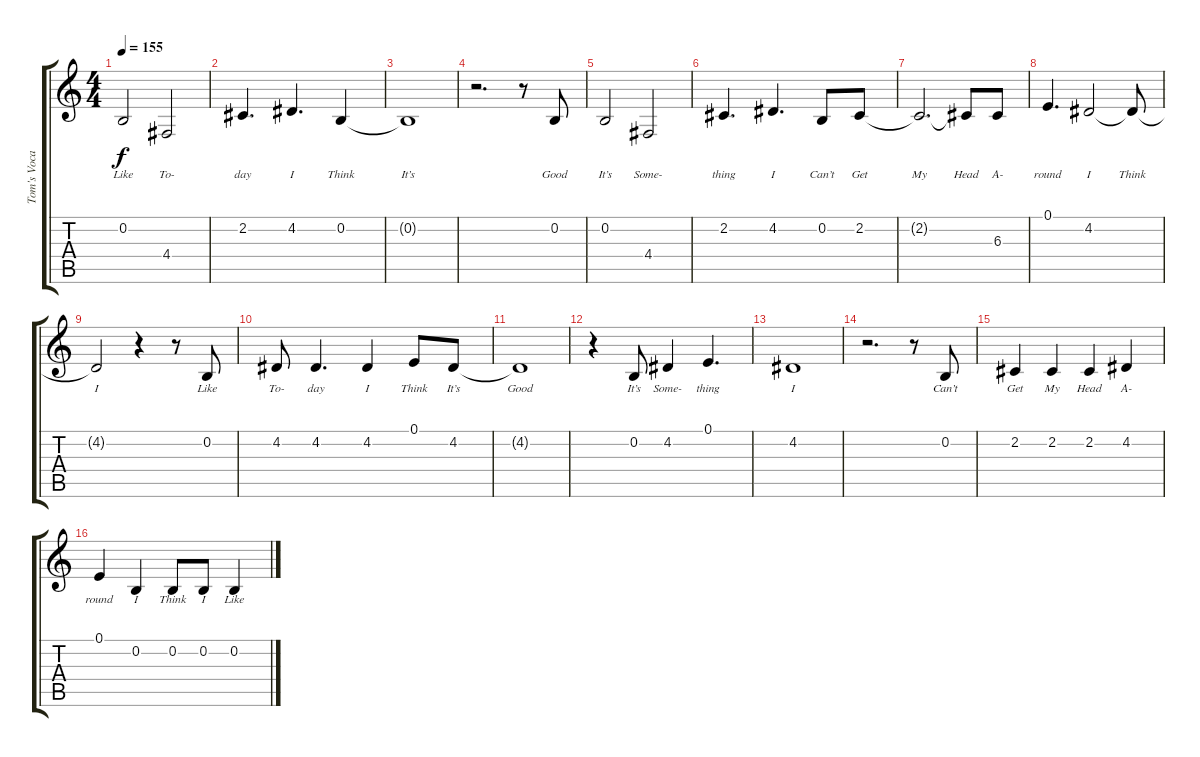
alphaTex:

\track ("Tom's Vocals" "Tom's Voca") {instrument clarinet}
\staff {score tabs}
\tuning (E4 B3 G3 D3 A2 E2) {hide}
\ts (4 4)
\tempo 155
\clef g2
\ks c
0.2.2{lyrics (0 "Like") lyrics (1 "") lyrics (2 "") lyrics (3 "") lyrics (4 "") dy f} 4.4.2{lyrics (0 "To-") lyrics (1 "") lyrics (2 "") lyrics (3 "") lyrics (4 "")} |
2.2.4{d lyrics (0 "day") lyrics (1 "") lyrics (2 "") lyrics (3 "") lyrics (4 "")} 4.2.4{d lyrics (0 "I") lyrics (1 "") lyrics (2 "") lyrics (3 "") lyrics (4 "")} 0.2.4{lyrics (0 "Think") lyrics (1 "") lyrics (2 "") lyrics (3 "") lyrics (4 "")} |
0.2{t}.1{lyrics (0 "It’s") lyrics (1 "") lyrics (2 "") lyrics (3 "") lyrics (4 "")} |
r.2{d} r.8 0.2.8{lyrics (0 "Good") lyrics (1 "") lyrics (2 "") lyrics (3 "") lyrics (4 "")} |
0.2.2{lyrics (0 "It’s") lyrics (1 "") lyrics (2 "") lyrics (3 "") lyrics (4 "")} 4.4.2{lyrics (0 "Some-") lyrics (1 "") lyrics (2 "") lyrics (3 "") lyrics (4 "")} |
2.2.4{d lyrics (0 "thing") lyrics (1 "") lyrics (2 "") lyrics (3 "") lyrics (4 "")} 4.2.4{d lyrics (0 "I") lyrics (1 "") lyrics (2 "") lyrics (3 "") lyrics (4 "")} 0.2.8{lyrics (0 "Can’t") lyrics (1 "") lyrics (2 "") lyrics (3 "") lyrics (4 "")} 2.2.8{lyrics (0 "Get") lyrics (1 "") lyrics (2 "") lyrics (3 "") lyrics (4 "")} |
2.2{t}.2{d lyrics (0 "My") lyrics (1 "") lyrics (2 "") lyrics (3 "") lyrics (4 "")} 2.2{t}.8{lyrics (0 "Head") lyrics (1 "") lyrics (2 "") lyrics (3 "") lyrics (4 "")} 6.3.8{lyrics (0 "A-") lyrics (1 "") lyrics (2 "") lyrics (3 "") lyrics (4 "")} |
0.1.4{d lyrics (0 "round") lyrics (1 "") lyrics (2 "") lyrics (3 "") lyrics (4 "")} 4.2.2{lyrics (0 "I") lyrics (1 "") lyrics (2 "") lyrics (3 "") lyrics (4 "")} 4.2{t}.8{lyrics (0 "Think") lyrics (1 "") lyrics (2 "") lyrics (3 "") lyrics (4 "")} |
4.2{t}.2{lyrics (0 "I") lyrics (1 "") lyrics (2 "") lyrics (3 "") lyrics (4 "")} r.4 r.8 0.2.8{lyrics (0 "Like") lyrics (1 "") lyrics (2 "") lyrics (3 "") lyrics (4 "")} |
4.2.8{lyrics (0 "To-") lyrics (1 "") lyrics (2 "") lyrics (3 "") lyrics (4 "")} 4.2.4{d lyrics (0 "day") lyrics (1 "") lyrics (2 "") lyrics (3 "") lyrics (4 "")} 4.2.4{lyrics (0 "I") lyrics (1 "") lyrics (2 "") lyrics (3 "") lyrics (4 "")} 0.1.8{lyrics (0 "Think") lyrics (1 "") lyrics (2 "") lyrics (3 "") lyrics (4 "")} 4.2.8{lyrics (0 "It’s") lyrics (1 "") lyrics (2 "") lyrics (3 "") lyrics (4 "")} |
4.2{t}.1{lyrics (0 "Good") lyrics (1 "") lyrics (2 "") lyrics (3 "") lyrics (4 "")} |
r.4 0.2.8{lyrics (0 "It’s") lyrics (1 "") lyrics (2 "") lyrics (3 "") lyrics (4 "")} 4.2.4{lyrics (0 "Some-") lyrics (1 "") lyrics (2 "") lyrics (3 "") lyrics (4 "")} 0.1.4{d lyrics (0 "thing") lyrics (1 "") lyrics (2 "") lyrics (3 "") lyrics (4 "")} |
4.2.1{lyrics (0 "I") lyrics (1 "") lyrics (2 "") lyrics (3 "") lyrics (4 "")} |
r.2{d} r.8 0.2.8{lyrics (0 "Can’t") lyrics (1 "") lyrics (2 "") lyrics (3 "") lyrics (4 "")} |
2.2.4{lyrics (0 "Get") lyrics (1 "") lyrics (2 "") lyrics (3 "") lyrics (4 "")} 2.2.4{lyrics (0 "My") lyrics (1 "") lyrics (2 "") lyrics (3 "") lyrics (4 "")} 2.2.4{lyrics (0 "Head") lyrics (1 "") lyrics (2 "") lyrics (3 "") lyrics (4 "")} 4.2.4{lyrics (0 "A-") lyrics (1 "") lyrics (2 "") lyrics (3 "") lyrics (4 "")} |
0.1.4{lyrics (0 "round") lyrics (1 "") lyrics (2 "") lyrics (3 "") lyrics (4 "")} 0.2.4{lyrics (0 "I") lyrics (1 "") lyrics (2 "") lyrics (3 "") lyrics (4 "")} 0.2.8{lyrics (0 "Think") lyrics (1 "") lyrics (2 "") lyrics (3 "") lyrics (4 "")} 0.2.8{lyrics (0 "I") lyrics (1 "") lyrics (2 "") lyrics (3 "") lyrics (4 "")} 0.2.4{lyrics (0 "Like") lyrics (1 "") lyrics (2 "") lyrics (3 "") lyrics (4 "")}
